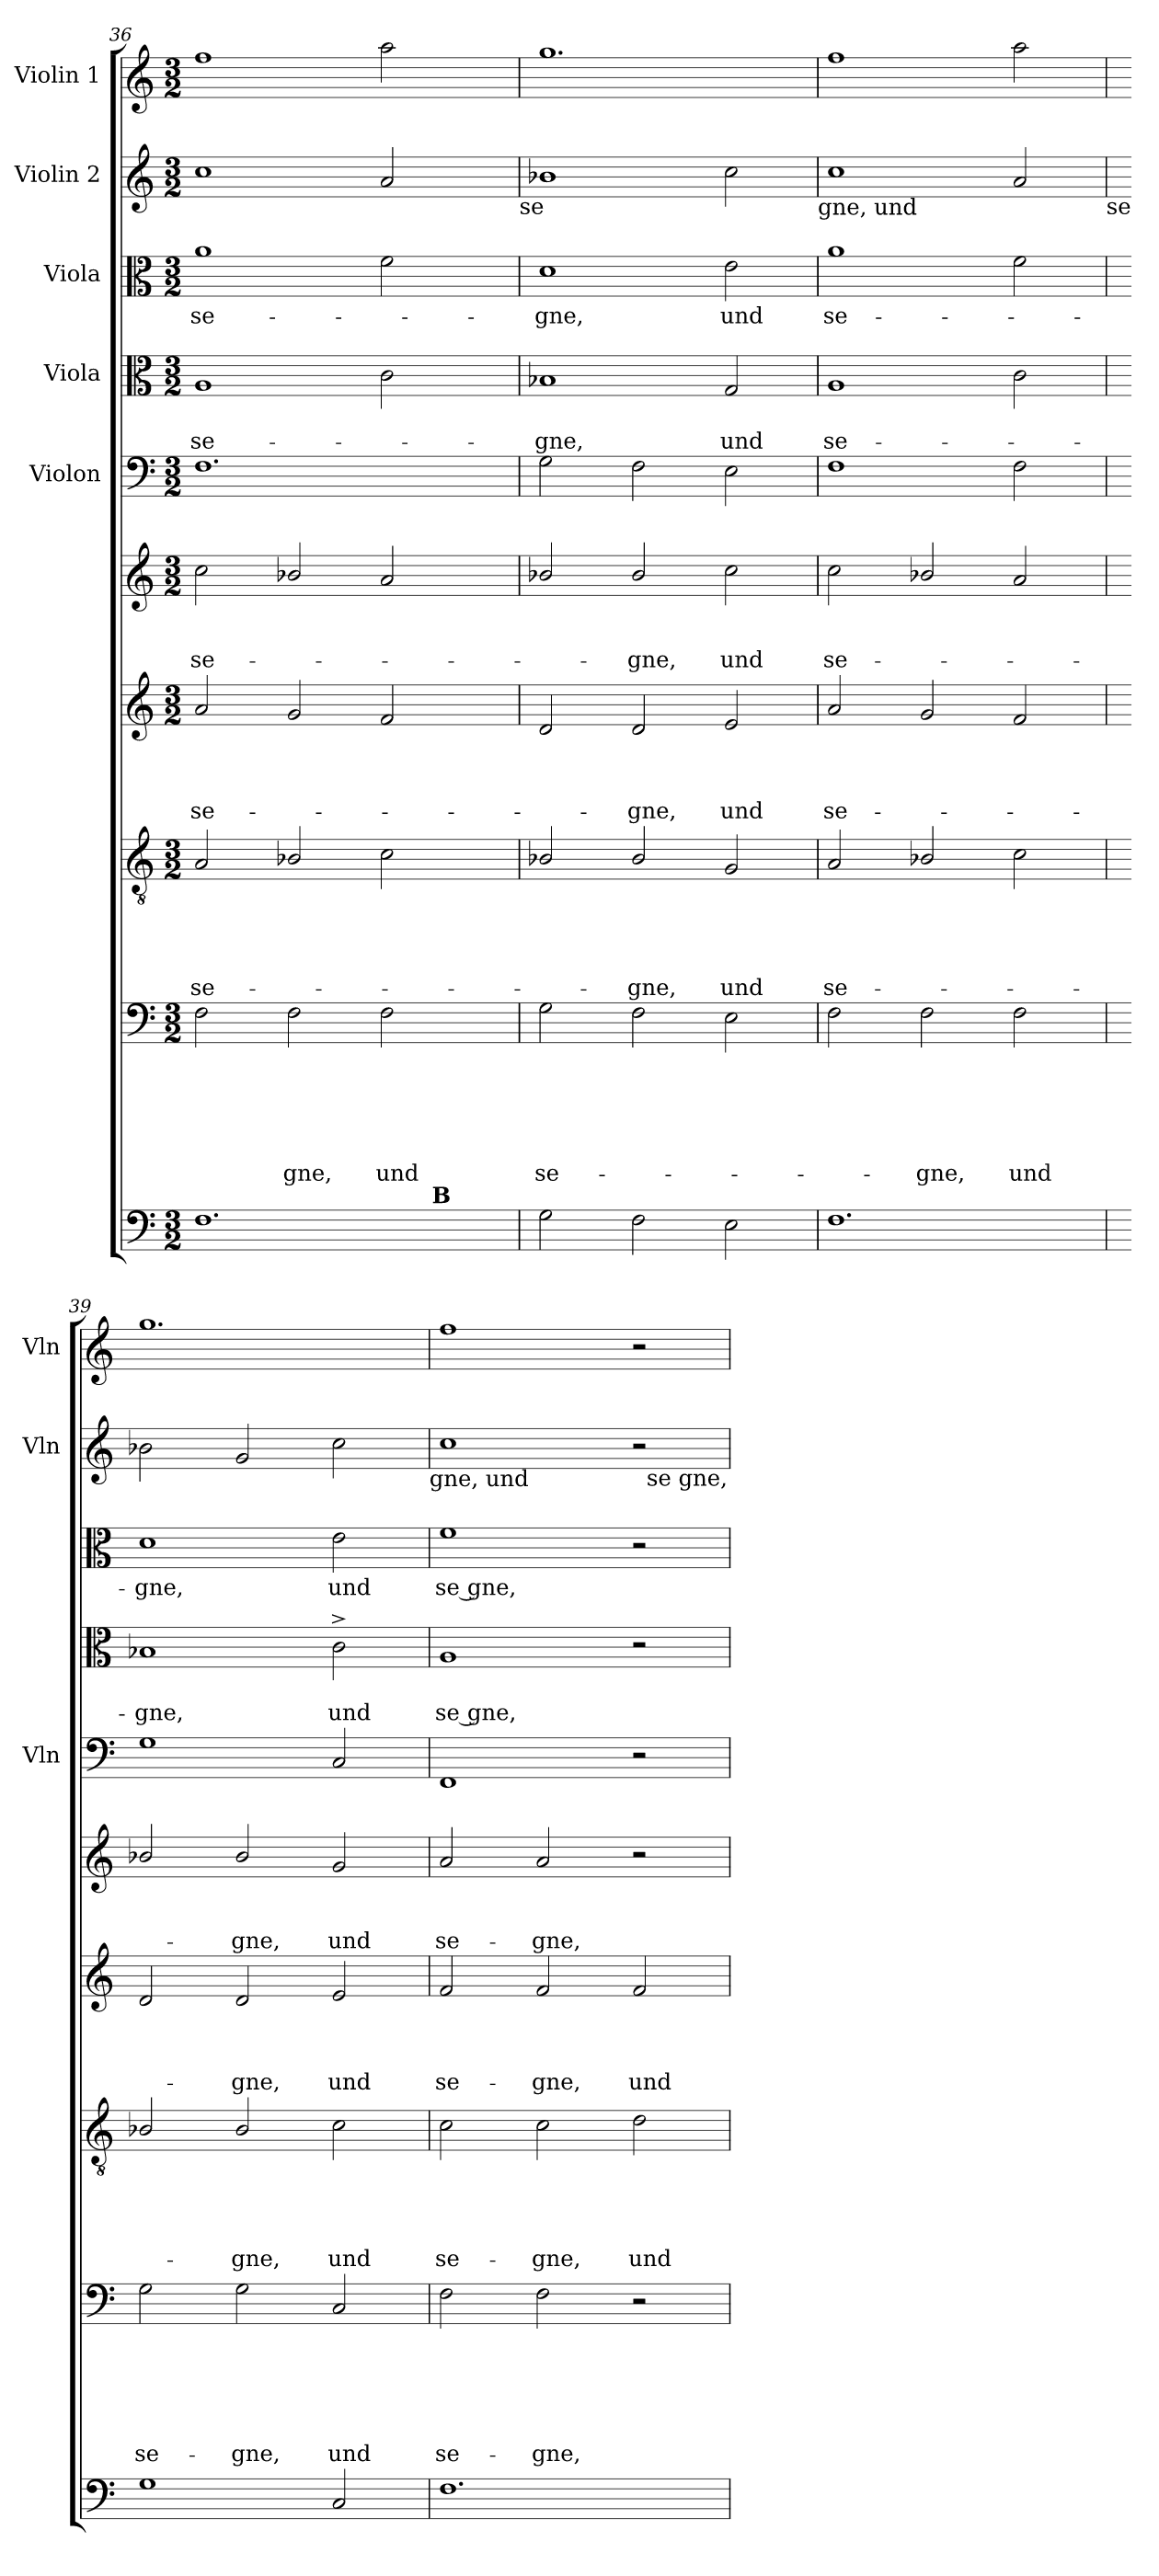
**kern	**kern	**text	**text	**text	**text	**text	**text	**kern	**text	**text	**text	**text	**text	**kern	**text	**text	**text	**text	**kern	**text	**text	**text	**kern	**kern	**text	**text	**kern	**text	**kern	**kern
*part10	*part9	*part9	*part9	*part9	*part9	*part9	*part9	*part8	*part8	*part8	*part8	*part8	*part8	*part7	*part7	*part7	*part7	*part7	*part6	*part6	*part6	*part6	*part5	*part4	*part4	*part4	*part3	*part3	*part2	*part1
*staff10	*staff9	*staff9	*staff9	*staff9	*staff9	*staff9	*staff9	*staff8	*staff8	*staff8	*staff8	*staff8	*staff8	*staff7	*staff7	*staff7	*staff7	*staff7	*staff6	*staff6	*staff6	*staff6	*staff5	*staff4	*staff4	*staff4	*staff3	*staff3	*staff2	*staff1
*	*	*	*	*	*	*	*	*	*	*	*	*	*	*	*	*	*	*	*	*	*	*	*I"Violon	*I"Viola	*	*	*I"Viola	*	*I"Violin 2	*I"Violin 1
*	*	*	*	*	*	*	*	*	*	*	*	*	*	*	*	*	*	*	*	*	*	*	*I'Vln	*	*	*	*	*	*I'Vln	*I'Vln
*clefF4	*clefF4	*	*	*	*	*	*	*clefGv2	*	*	*	*	*	*clefG2	*	*	*	*	*clefG2	*	*	*	*clefF4	*clefC3	*	*	*clefC3	*	*clefG2	*clefG2
*k[]	*k[]	*	*	*	*	*	*	*k[]	*	*	*	*	*	*k[]	*	*	*	*	*k[]	*	*	*	*k[]	*k[]	*	*	*k[]	*	*k[]	*k[]
*C:	*C:	*	*	*	*	*	*	*C:	*	*	*	*	*	*C:	*	*	*	*	*C:	*	*	*	*C:	*C:	*	*	*C:	*	*C:	*C:
*M3/2	*M3/2	*	*	*	*	*	*	*M3/2	*	*	*	*	*	*M3/2	*	*	*	*	*M3/2	*	*	*	*M3/2	*M3/2	*	*	*M3/2	*	*M3/2	*M3/2
=36	=36	=36	=36	=36	=36	=36	=36	=36	=36	=36	=36	=36	=36	=36	=36	=36	=36	=36	=36	=36	=36	=36	=36	=36	=36	=36	=36	=36	=36	=36
!	!	!	!	!	!	!	!	!	!	!	!	!	!LO:LY:b	!	!	!	!	!LO:LY:b	!	!	!	!LO:LY:b	!	!	!	!LO:LY:b	!	!LO:LY:b	!	!
*^	*	*	*	*	*	*	*	*	*	*	*	*	*	*	*	*	*	*	*	*	*	*	*	*	*	*	*	*	*	*
1.F	1ryy	2F\	.	.	.	.	.	.	2A/	.	.	.	.	se-	2a/	.	.	.	se-	2cc\	.	.	se-	1.F	1A	.	se-	1a	se-	1cc	1ff
!	!	!	!	!	!	!	!	!LO:LY:b	!	!	!	!	!	!	!	!	!	!	!	!	!	!	!	!	!	!	!	!	!	!	!
.	.	2F\	.	.	.	.	.	-gne,	2B-X/	.	.	.	.	.	2g/	.	.	.	.	2b-X/	.	.	.	.	.	.	.	.	.	.	.
!	!	!	!	!	!	!	!	!LO:LY:b	!	!	!	!	!	!	!	!	!	!	!	!	!	!	!	!	!	!	!	!	!	!	!
.	8.ryy	2F\	.	.	.	.	.	und	2c\	.	.	.	.	.	2f/	.	.	.	.	2a/	.	.	.	.	2c\	.	.	2f\	.	2a/	2aa\
!	!LO:TX:a:B:t=B	!	!	!	!	!	!	!	!	!	!	!	!	!	!	!	!	!	!	!	!	!	!	!	!	!	!	!	!	!	!
.	4ryy	.	.	.	.	.	.	.	.	.	.	.	.	.	.	.	.	.	.	.	.	.	.	.	.	.	.	.	.	.	.
.	16ryy	.	.	.	.	.	.	.	.	.	.	.	.	.	.	.	.	.	.	.	.	.	.	.	.	.	.	.	.	.	.
!	!	!	!	!	!	!	!	!	!	!	!	!	!	!	!	!	!	!	!	!	!	!	!	!	!	!	!	!	!	!LO:TX:b:t=se	!
=37	=37	=37	=37	=37	=37	=37	=37	=37	=37	=37	=37	=37	=37	=37	=37	=37	=37	=37	=37	=37	=37	=37	=37	=37	=37	=37	=37	=37	=37	=37	=37
!	!	!	!	!	!	!	!	!LO:LY:b	!	!	!	!	!	!	!	!	!	!	!	!	!	!	!	!	!	!	!LO:LY:b	!	!LO:LY:b	!	!
*v	*v	*	*	*	*	*	*	*	*	*	*	*	*	*	*	*	*	*	*	*	*	*	*	*	*	*	*	*	*	*	*
2G\	2G\	.	.	.	.	.	se-	2B-X/	.	.	.	.	.	2d/	.	.	.	.	2b-X/	.	.	.	2G\	1B-X	.	-gne,	1d	-gne,	1b-X	1.gg
!	!	!	!	!	!	!	!	!	!	!	!	!	!LO:LY:b	!	!	!	!	!LO:LY:b	!	!	!	!LO:LY:b	!	!	!	!	!	!	!	!
2F\	2F\	.	.	.	.	.	.	2B-/	.	.	.	.	-gne,	2d/	.	.	.	-gne,	2b-/	.	.	-gne,	2F\	.	.	.	.	.	.	.
!	!	!	!	!	!	!	!	!	!	!	!	!	!LO:LY:b	!	!	!	!	!LO:LY:b	!	!	!	!LO:LY:b	!	!	!	!LO:LY:b	!	!LO:LY:b	!	!
2E\	2E\	.	.	.	.	.	.	2G/	.	.	.	.	und	2e/	.	.	.	und	2cc\	.	.	und	2E\	2G/	.	und	2e\	und	2cc\	.
!	!	!	!	!	!	!	!	!	!	!	!	!	!	!	!	!	!	!	!	!	!	!	!	!	!	!	!	!	!LO:TX:b:t=gne, und	!
=38	=38	=38	=38	=38	=38	=38	=38	=38	=38	=38	=38	=38	=38	=38	=38	=38	=38	=38	=38	=38	=38	=38	=38	=38	=38	=38	=38	=38	=38	=38
!	!	!	!	!	!	!	!	!	!	!	!	!	!LO:LY:b	!	!	!	!	!LO:LY:b	!	!	!	!LO:LY:b	!	!	!	!LO:LY:b	!	!LO:LY:b	!	!
1.F	2F\	.	.	.	.	.	.	2A/	.	.	.	.	se-	2a/	.	.	.	se-	2cc\	.	.	se-	1F	1A	.	se-	1a	se-	1cc	1ff
!	!	!	!	!	!	!	!LO:LY:b	!	!	!	!	!	!	!	!	!	!	!	!	!	!	!	!	!	!	!	!	!	!	!
.	2F\	.	.	.	.	.	-gne,	2B-X/	.	.	.	.	.	2g/	.	.	.	.	2b-X/	.	.	.	.	.	.	.	.	.	.	.
!	!	!	!	!	!	!	!LO:LY:b	!	!	!	!	!	!	!	!	!	!	!	!	!	!	!	!	!	!	!	!	!	!	!
.	2F\	.	.	.	.	.	und	2c\	.	.	.	.	.	2f/	.	.	.	.	2a/	.	.	.	2F\	2c\	.	.	2f\	.	2a/	2aa\
!	!	!	!	!	!	!	!	!	!	!	!	!	!	!	!	!	!	!	!	!	!	!	!	!	!	!	!	!	!LO:TX:b:t=se	!
=39	=39	=39	=39	=39	=39	=39	=39	=39	=39	=39	=39	=39	=39	=39	=39	=39	=39	=39	=39	=39	=39	=39	=39	=39	=39	=39	=39	=39	=39	=39
!	!	!	!	!	!	!	!LO:LY:b	!	!	!	!	!	!	!	!	!	!	!	!	!	!	!	!	!	!	!LO:LY:b	!	!LO:LY:b	!	!
1G	2G\	.	.	.	.	.	se-	2B-X/	.	.	.	.	.	2d/	.	.	.	.	2b-X/	.	.	.	1G	1B-X	.	-gne,	1d	-gne,	2b-X\	1.gg
!	!	!	!	!	!	!	!LO:LY:b	!	!	!	!	!	!LO:LY:b	!	!	!	!	!LO:LY:b	!	!	!	!LO:LY:b	!	!	!	!	!	!	!	!
.	2G\	.	.	.	.	.	-gne,	2B-/	.	.	.	.	-gne,	2d/	.	.	.	-gne,	2b-/	.	.	-gne,	.	.	.	.	.	.	2g/	.
!	!	!	!	!	!	!	!LO:LY:b	!	!	!	!	!	!LO:LY:b	!	!	!	!	!LO:LY:b	!	!	!	!LO:LY:b	!	!	!	!LO:LY:b	!	!LO:LY:b	!	!
2C/	2C/	.	.	.	.	.	und	2c\	.	.	.	.	und	2e/	.	.	.	und	2g/	.	.	und	2C/	2c^>\	.	und	2e\	und	2cc\	.
!	!	!	!	!	!	!	!	!	!	!	!	!	!	!	!	!	!	!	!	!	!	!	!	!	!	!	!	!	!LO:TX:b:t=gne, und	!
=40	=40	=40	=40	=40	=40	=40	=40	=40	=40	=40	=40	=40	=40	=40	=40	=40	=40	=40	=40	=40	=40	=40	=40	=40	=40	=40	=40	=40	=40	=40
!	!	!	!	!	!	!	!LO:LY:b	!	!	!	!	!	!LO:LY:b	!	!	!	!	!LO:LY:b	!	!	!	!LO:LY:b	!	!	!	!LO:LY:b	!	!LO:LY:b	!	!
1.F	2F\	.	.	.	.	.	se-	2c\	.	.	.	.	se-	2f/	.	.	.	se-	2a/	.	.	se-	1FF	1A	.	se ­gne,	1f	se ­gne,	1cc	1ff
!	!	!	!	!	!	!	!LO:LY:b	!	!	!	!	!	!LO:LY:b	!	!	!	!	!LO:LY:b	!	!	!	!LO:LY:b	!	!	!	!	!	!	!	!
.	2F\	.	.	.	.	.	-gne,	2c\	.	.	.	.	-gne,	2f/	.	.	.	-gne,	2a/	.	.	-gne,	.	.	.	.	.	.	.	.
!	!	!	!	!	!	!	!	!	!	!	!	!	!LO:LY:b	!	!	!	!	!LO:LY:b	!	!	!	!	!	!	!	!	!	!	!	!
.	2r	.	.	.	.	.	.	2d\	.	.	.	.	und	2f/	.	.	.	und	2r	.	.	.	2r	2r	.	.	2r	.	2r	2r
!	!	!	!	!	!	!	!	!	!	!	!	!	!	!	!	!	!	!	!	!	!	!	!	!	!	!	!	!	!LO:TX:b:t=se gne,	!
=	=	=	=	=	=	=	=	=	=	=	=	=	=	=	=	=	=	=	=	=	=	=	=	=	=	=	=	=	=	=
*-	*-	*-	*-	*-	*-	*-	*-	*-	*-	*-	*-	*-	*-	*-	*-	*-	*-	*-	*-	*-	*-	*-	*-	*-	*-	*-	*-	*-	*-	*-
